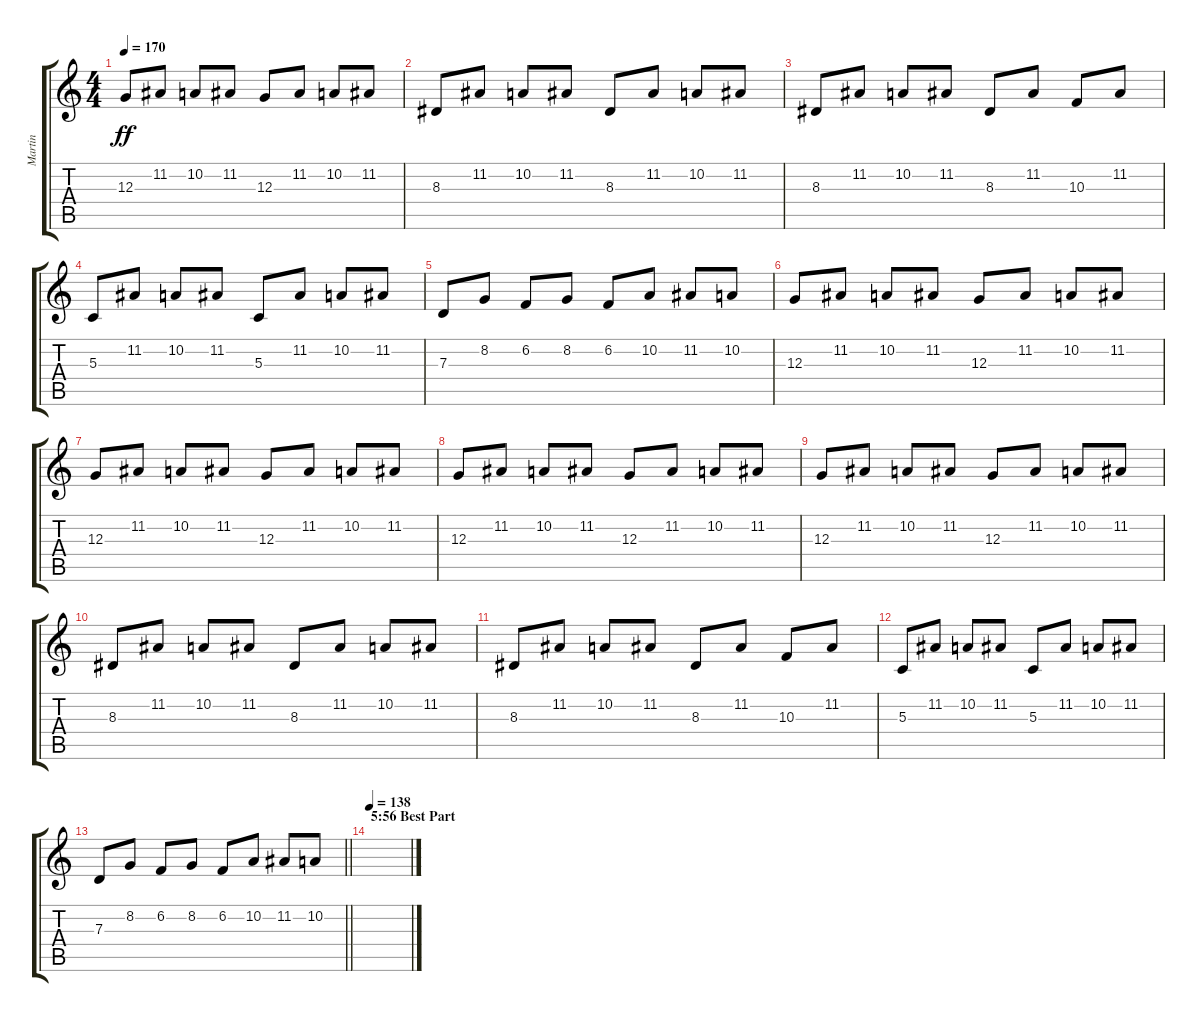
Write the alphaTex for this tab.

\track ("Martin" "Martin") {instrument musicbox}
\staff {score tabs}
\tuning (E4 B3 G3 D3 A2 D2) {hide}
\ts (4 4)
\tempo 170
\clef g2
\ks c
12.3.8{dy ff} 11.2.8 10.2.8 11.2.8 12.3.8 11.2.8 10.2.8 11.2.8 |
8.3.8 11.2.8 10.2.8 11.2.8 8.3.8 11.2.8 10.2.8 11.2.8 |
8.3.8 11.2.8 10.2.8 11.2.8 8.3.8 11.2.8 10.3.8 11.2.8 |
5.3.8 11.2.8 10.2.8 11.2.8 5.3.8 11.2.8 10.2.8 11.2.8 |
7.3.8 8.2.8 6.2.8 8.2.8 6.2.8 10.2.8 11.2.8 10.2.8 |
12.3.8{volume 11 instrument musicbox} 11.2.8 10.2.8 11.2.8 12.3.8 11.2.8 10.2.8 11.2.8 |
12.3.8 11.2.8 10.2.8 11.2.8 12.3.8 11.2.8 10.2.8 11.2.8 |
12.3.8 11.2.8 10.2.8 11.2.8 12.3.8 11.2.8 10.2.8 11.2.8 |
12.3.8 11.2.8 10.2.8 11.2.8 12.3.8 11.2.8 10.2.8 11.2.8 |
8.3.8 11.2.8 10.2.8 11.2.8 8.3.8 11.2.8 10.2.8 11.2.8 |
8.3.8 11.2.8 10.2.8 11.2.8 8.3.8 11.2.8 10.3.8 11.2.8 |
5.3.8 11.2.8 10.2.8 11.2.8 5.3.8 11.2.8 10.2.8 11.2.8 |
\barLineRight lightlight
7.3.8 8.2.8 6.2.8 8.2.8 6.2.8 10.2.8 11.2.8 10.2.8 |
\section ("" "5:56 Best Part")
\tempo 138
